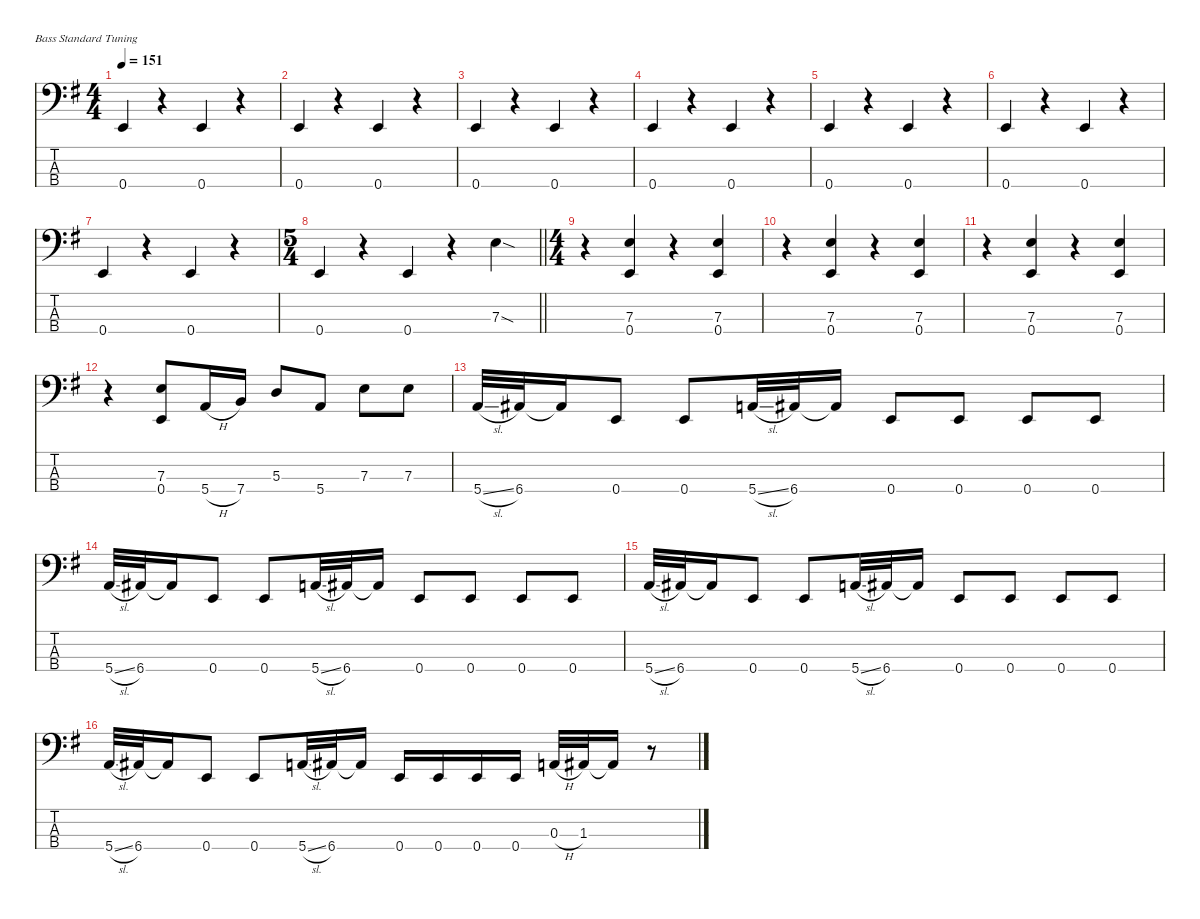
\defaultSystemsLayout 4
\hideDynamics
\bracketExtendMode nobrackets
\singleTrackTrackNamePolicy hidden
\multiTrackTrackNamePolicy hidden
\otherSystemsTrackNameOrientation horizontal
\track ("Cliff Burton" "el.bs.") {instrument electricbassfinger}
\staff {score tabs}
\tuning (G2 D2 A1 E1)
\ts (4 4)
\beaming (8 2 2 2 2)
\tempo 151
\clef f4
\ks eminor
0.4{acc forcenatural}.4{dy f instrument distortionguitar beam Up} r.4{beam Up} 0.4{acc forcenatural}.4{beam Up} r.4{beam Up} |
0.4{acc forcenatural}.4{beam Up} r.4{beam Up} 0.4{acc forcenatural}.4{beam Up} r.4{beam Up} |
0.4{acc forcenatural}.4{beam Up} r.4{beam Up} 0.4{acc forcenatural}.4{beam Up} r.4{beam Up} |
0.4{acc forcenatural}.4{beam Up} r.4{beam Up} 0.4{acc forcenatural}.4{beam Up} r.4{beam Up} |
0.4{acc forcenatural}.4{beam Up} r.4{beam Up} 0.4{acc forcenatural}.4{beam Up} r.4{beam Up} |
0.4{acc forcenatural}.4{beam Up} r.4{beam Up} 0.4{acc forcenatural}.4{beam Up} r.4{beam Up} |
0.4{acc forcenatural}.4{beam Up} r.4{beam Up} 0.4{acc forcenatural}.4{beam Up} r.4{beam Up} |
\ts (5 4)
\beaming (8 6 4)
\barLineRight lightlight
0.4{acc forcenatural}.4{beam Up} r.4{beam Up} 0.4{acc forcenatural}.4{beam Up} r.4{beam Up} 7.3{sod acc forcenatural}.4{beam Down} |
\ts (4 4)
\beaming (8 2 2 2 2)
r.4{beam Down} (7.3{acc forcenatural} 0.4{acc forcenatural}).4{beam Up} r.4{beam Up} (7.3{acc forcenatural} 0.4{acc forcenatural}).4{beam Up} |
r.4{beam Down} (7.3{acc forcenatural} 0.4{acc forcenatural}).4{beam Up} r.4{beam Up} (7.3{acc forcenatural} 0.4{acc forcenatural}).4{beam Up} |
r.4{beam Down} (7.3{acc forcenatural} 0.4{acc forcenatural}).4{beam Up} r.4{beam Up} (7.3{acc forcenatural} 0.4{acc forcenatural}).4{beam Up} |
r.4{beam Down} (7.3{acc forcenatural} 0.4{acc forcenatural}).8{beam Up} 5.4{h acc forcenatural}.16{beam Up} 7.4{acc forcenatural}.16{beam Up} 5.3{acc forcenatural}.8{beam Up} 5.4{acc forcenatural}.8{beam Up} 7.3{acc forcenatural}.8{beam Down} 7.3{acc forcenatural}.8{beam Down} |
5.4{sl acc forcenatural}.32{beam Up} 6.4{acc #}.32{beam Up} 6.4{t acc #}.16{beam Up} 0.4{acc forcenatural}.8{beam Up} 0.4{acc forcenatural}.8{beam Up} 5.4{sl acc forcenatural}.32{beam Up} 6.4{acc #}.32{beam Up} 6.4{t acc #}.16{beam Up} 0.4{acc forcenatural}.8{beam Up} 0.4{acc forcenatural}.8{beam Up} 0.4{acc forcenatural}.8{beam Up} 0.4{acc forcenatural}.8{beam Up} |
5.4{sl acc forcenatural}.32{beam Up} 6.4{acc #}.32{beam Up} 6.4{t acc #}.16{beam Up} 0.4{acc forcenatural}.8{beam Up} 0.4{acc forcenatural}.8{beam Up} 5.4{sl acc forcenatural}.32{beam Up} 6.4{acc #}.32{beam Up} 6.4{t acc #}.16{beam Up} 0.4{acc forcenatural}.8{beam Up} 0.4{acc forcenatural}.8{beam Up} 0.4{acc forcenatural}.8{beam Up} 0.4{acc forcenatural}.8{beam Up} |
5.4{sl acc forcenatural}.32{beam Up} 6.4{acc #}.32{beam Up} 6.4{t acc #}.16{beam Up} 0.4{acc forcenatural}.8{beam Up} 0.4{acc forcenatural}.8{beam Up} 5.4{sl acc forcenatural}.32{beam Up} 6.4{acc #}.32{beam Up} 6.4{t acc #}.16{beam Up} 0.4{acc forcenatural}.8{beam Up} 0.4{acc forcenatural}.8{beam Up} 0.4{acc forcenatural}.8{beam Up} 0.4{acc forcenatural}.8{beam Up} |
5.4{sl acc forcenatural}.32{beam Up} 6.4{acc #}.32{beam Up} 6.4{t acc #}.16{beam Up} 0.4{acc forcenatural}.8{beam Up} 0.4{acc forcenatural}.8{beam Up} 5.4{sl acc forcenatural}.32{beam Up} 6.4{acc #}.32{beam Up} 6.4{t acc #}.16{beam Up} 0.4{acc forcenatural}.16{beam Up} 0.4{acc forcenatural}.16{beam Up} 0.4{acc forcenatural}.16{beam Up} 0.4{acc forcenatural}.16{beam Up} 0.3{h acc forcenatural}.32{beam Up} 1.3{acc #}.32{beam Up} 1.3{t acc #}.16{beam Up} r.8{beam Up}
